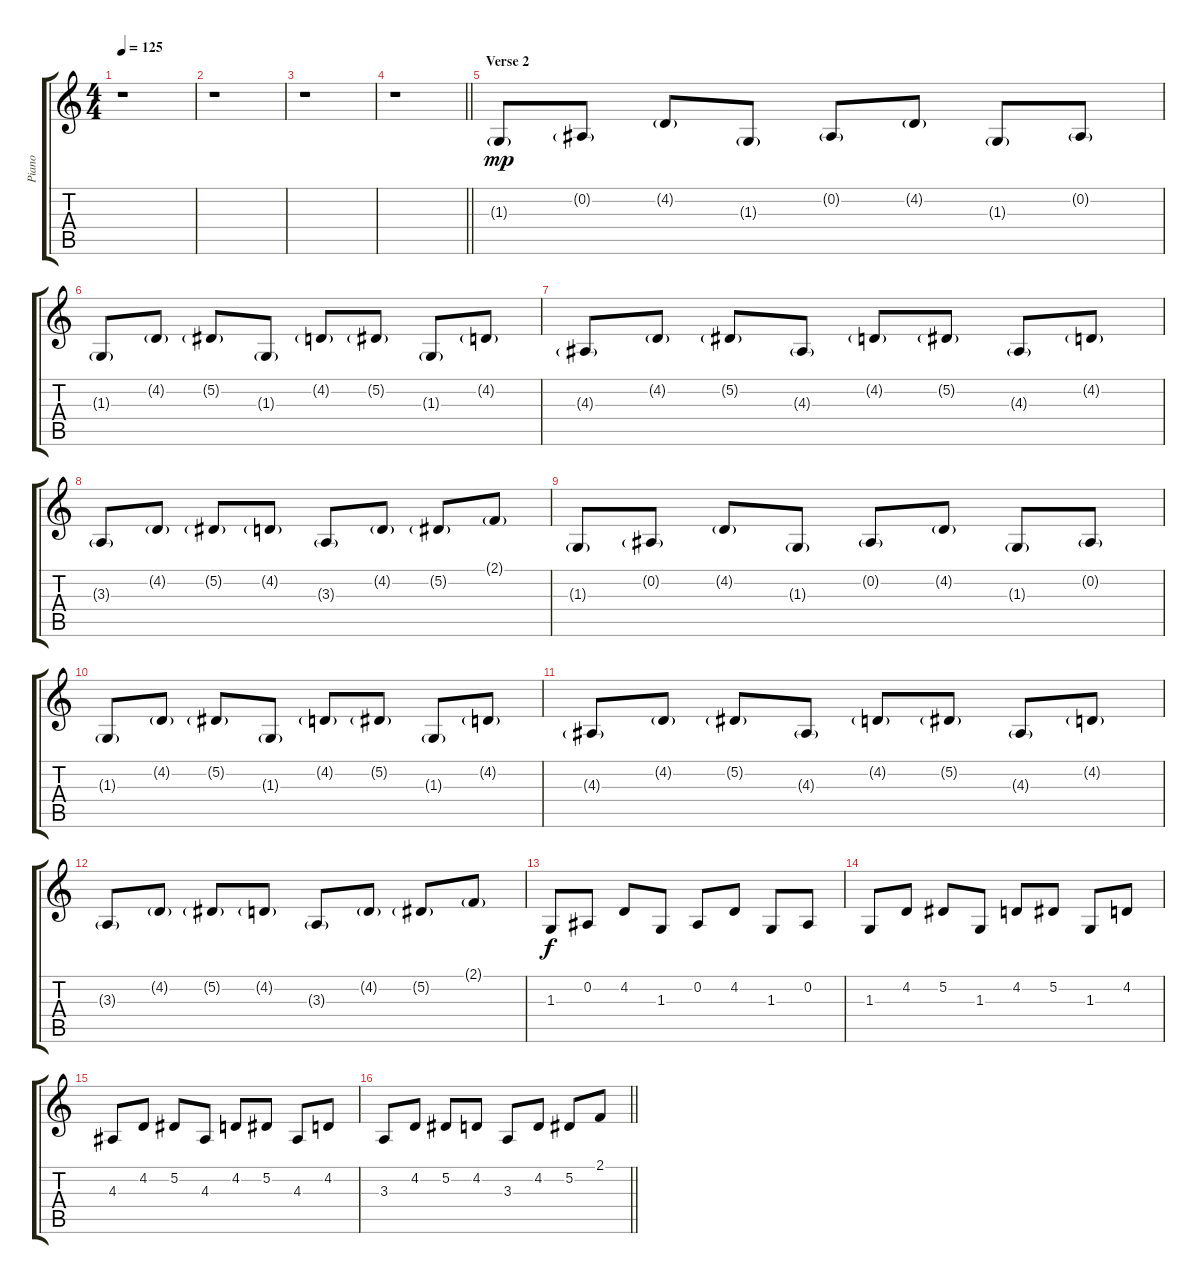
\track ("Piano" "Piano") {solo instrument acousticgrandpiano}
\staff {score tabs}
\tuning (Eb4 Bb3 Gb3 Db3 Ab2 Eb2) {hide}
\ts (4 4)
\tempo 125
\clef g2
\ks c
r.1{dy f} |
r.1 |
r.1 |
\barLineRight lightlight
r.1 |
\section ("" "Verse 2")
1.3{g}.8{dy mp} 0.2{g}.8 4.2{g}.8 1.3{g}.8 0.2{g}.8 4.2{g}.8 1.3{g}.8 0.2{g}.8 |
1.3{g}.8 4.2{g}.8 5.2{g}.8 1.3{g}.8 4.2{g}.8 5.2{g}.8 1.3{g}.8 4.2{g}.8 |
4.3{g}.8 4.2{g}.8 5.2{g}.8 4.3{g}.8 4.2{g}.8 5.2{g}.8 4.3{g}.8 4.2{g}.8 |
3.3{g}.8 4.2{g}.8 5.2{g}.8 4.2{g}.8 3.3{g}.8 4.2{g}.8 5.2{g}.8 2.1{g}.8 |
1.3{g}.8 0.2{g}.8 4.2{g}.8 1.3{g}.8 0.2{g}.8 4.2{g}.8 1.3{g}.8 0.2{g}.8 |
1.3{g}.8 4.2{g}.8 5.2{g}.8 1.3{g}.8 4.2{g}.8 5.2{g}.8 1.3{g}.8 4.2{g}.8 |
4.3{g}.8 4.2{g}.8 5.2{g}.8 4.3{g}.8 4.2{g}.8 5.2{g}.8 4.3{g}.8 4.2{g}.8 |
3.3{g}.8 4.2{g}.8 5.2{g}.8 4.2{g}.8 3.3{g}.8 4.2{g}.8 5.2{g}.8 2.1{g}.8 |
1.3.8{dy f} 0.2.8 4.2.8 1.3.8 0.2.8 4.2.8 1.3.8 0.2.8 |
1.3.8 4.2.8 5.2.8 1.3.8 4.2.8 5.2.8 1.3.8 4.2.8 |
4.3.8 4.2.8 5.2.8 4.3.8 4.2.8 5.2.8 4.3.8 4.2.8 |
\barLineRight lightlight
3.3.8 4.2.8 5.2.8 4.2.8 3.3.8 4.2.8 5.2.8 2.1.8
